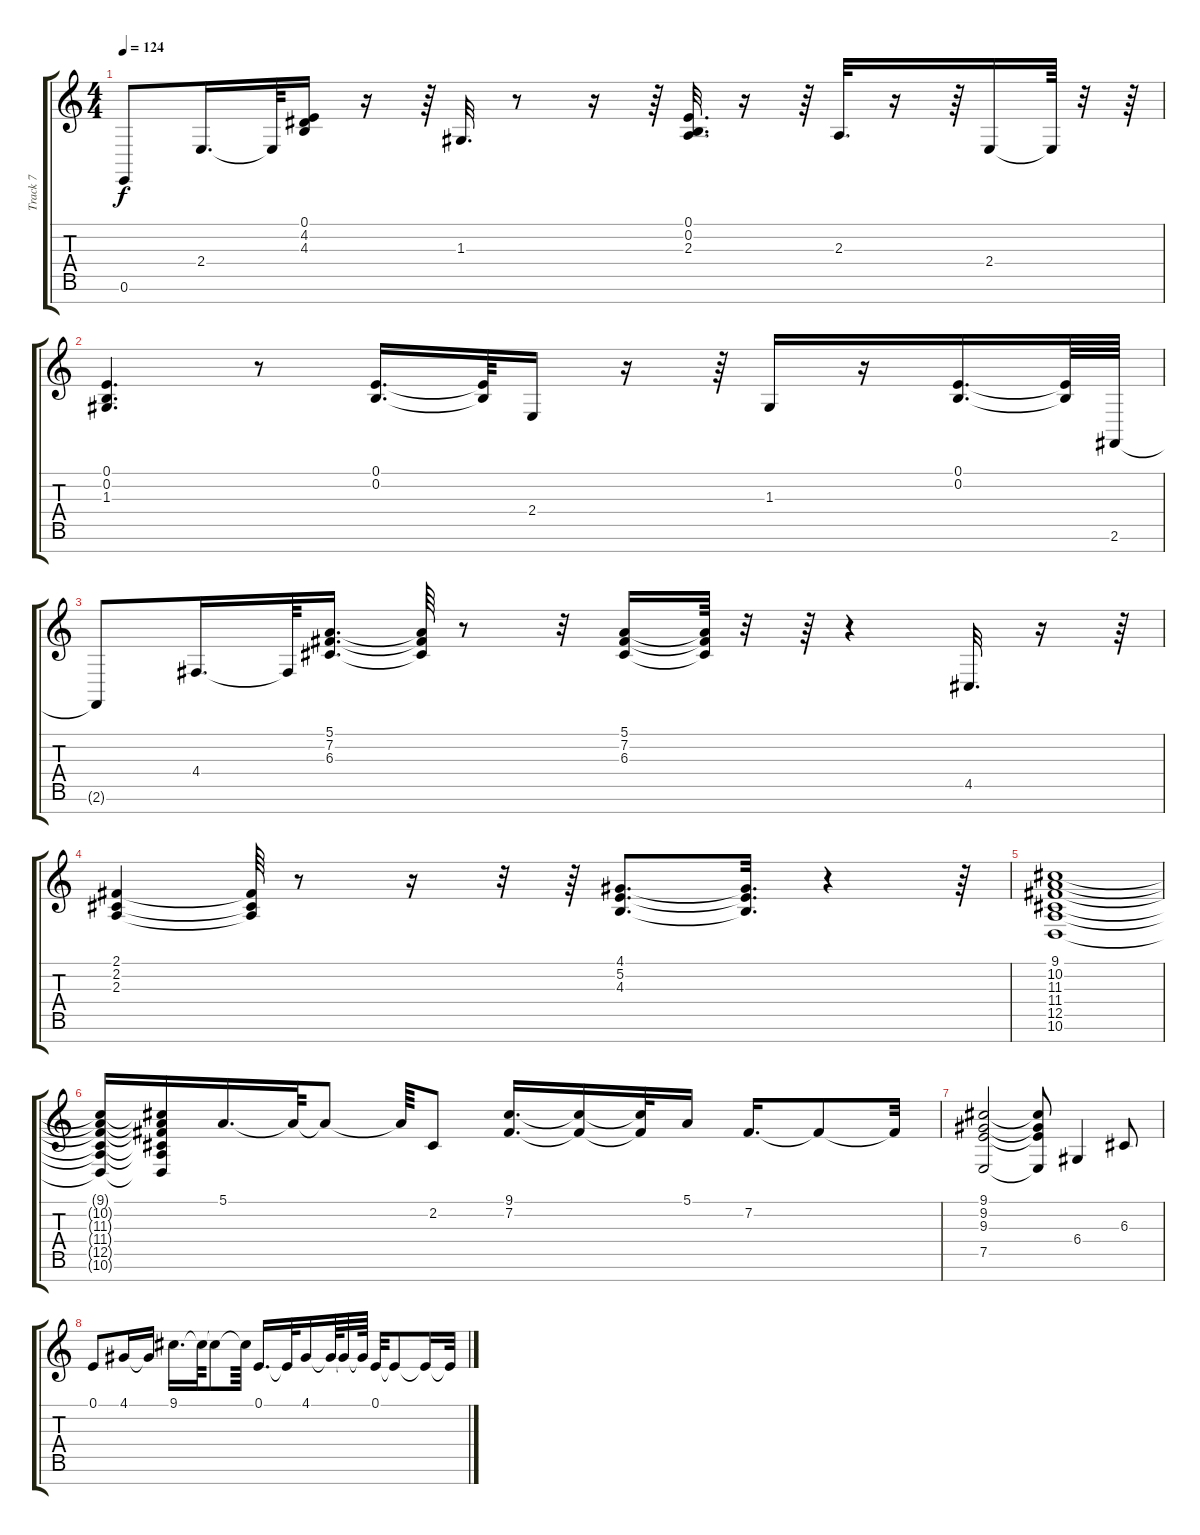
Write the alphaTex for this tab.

\track ("Track 7" "Track 7") {instrument percussiveorgan}
\staff {score tabs}
\tuning (E4 B3 G3 D3 A2 E2 B1) {hide}
\ts (4 4)
\tempo 124
\clef g2
\ks c
0.6{t}.8{dy f} 2.4.16{d} 2.4{t}.64 (0.1 4.2 4.3).16 r.16 r.64 1.3.32{d} r.8 r.16 r.64 (0.1 0.2 2.3).32{d} r.16 r.64 2.3.32{d} r.16 r.64 2.4.16 2.4{t}.64 r.32 r.64 |
(0.1 0.2 1.3).4{d} r.8 (0.1 0.2).16{d} (0.1{t} 0.2{t}).64 2.4.16 r.16 r.64 1.3.16 r.16 (0.1 0.2).16{d} (0.1{t} 0.2{t}).64 2.6.64 |
2.6{t}.8 4.4.16{d} 4.4{t}.64 (5.1 7.2 6.3).16{d} (5.1{t} 7.2{t} 6.3{t}).64 r.8 r.32 (5.1 7.2 6.3).16 (5.1{t} 7.2{t} 6.3{t}).64 r.32 r.64 r.4 4.5.32{d} r.16 r.64 |
(2.1 2.2 2.3).4 (2.1{t} 2.2{t} 2.3{t}).64 r.8 r.16 r.32 r.64 (4.1 5.2 4.3).8{d} (4.1{t} 5.2{t} 4.3{t}).32{d} r.4 r.64 |
(9.1 10.2 11.3 11.4 12.5 10.6).1 |
(9.1{t} 10.2{t} 11.3{t} 11.4{t} 12.5{t} 10.6{t}).16 (9.1{t} 10.2{t} 11.3{t} 11.4{t} 12.5{t} 10.6{t}).16 5.1.16{d} 5.1{t}.64 5.1{t}.8 5.1{t}.64 2.2.8 (9.1 7.2).16{d} (9.1{t} 7.2{t}).16 (9.1{t} 7.2{t}).32 5.1.16 7.2.16{d} 7.2{t}.8 7.2{t}.32 |
(9.1 9.2 9.3 7.5).2 (9.1{t} 9.2{t} 9.3{t} 7.5{t}).8 6.4.4 6.3.8 |
0.1.8 4.1.16 4.1{t}.16 9.1.16{d} 9.1{t}.64 9.1{t}.8 9.1{t}.64 0.1.16{d} 0.1{t}.32 4.1.16 4.1{t}.64 4.1{t}.32 4.1{t}.64 0.1.32 0.1{t}.8 0.1{t}.16 0.1{t}.32
